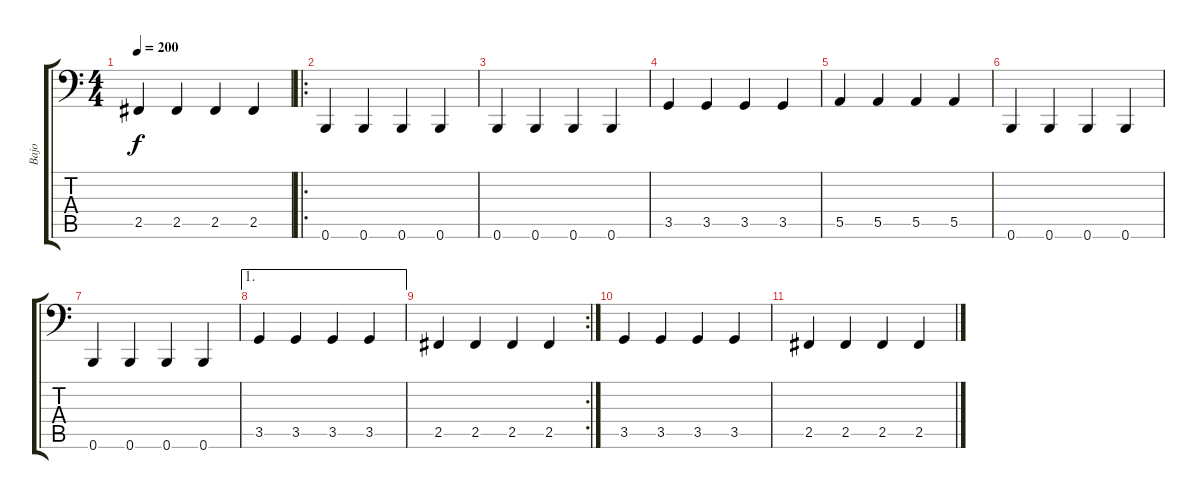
\track ("Bajo" "Bajo") {instrument electricbassfinger}
\staff {score tabs}
\tuning (B2 Gb2 D2 A1 E1 B0) {hide}
\ts (4 4)
\tempo 200
\clef f4
\ks c
2.5.4{dy f} 2.5.4 2.5.4 2.5.4 |
\ro
0.6.4 0.6.4 0.6.4 0.6.4 |
0.6.4 0.6.4 0.6.4 0.6.4 |
3.5.4 3.5.4 3.5.4 3.5.4 |
5.5.4 5.5.4 5.5.4 5.5.4 |
0.6.4 0.6.4 0.6.4 0.6.4 |
0.6.4 0.6.4 0.6.4 0.6.4 |
\ae 1
3.5.4 3.5.4 3.5.4 3.5.4 |
\rc 2
2.5.4 2.5.4 2.5.4 2.5.4 |
3.5.4 3.5.4 3.5.4 3.5.4 |
2.5.4 2.5.4 2.5.4 2.5.4
